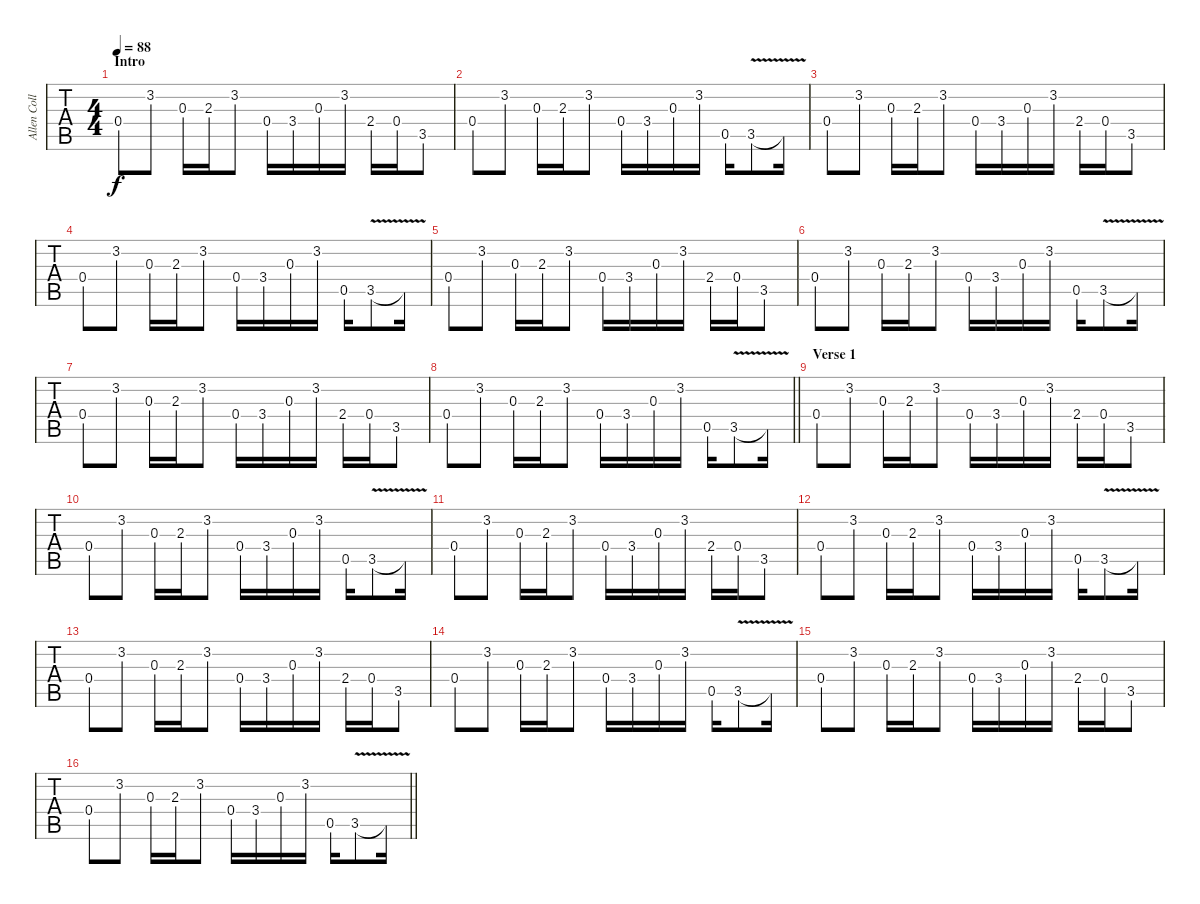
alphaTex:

\track ("Allen Collins -  Clean" "Allen Coll") {instrument electricguitarclean}
\staff {tabs}
\tuning (E4 B3 G3 D3 A2 E2) {hide}
\ts (4 4)
\section ("" "Intro")
\tempo 88
\clef g2
\ks c
0.4.8{dy f instrument electricguitarclean} 3.2.8 0.3.16 2.3.16 3.2.8 0.4.16 3.4.16 0.3.16 3.2.16 2.4.16 0.4.16 3.5.8 |
0.4.8 3.2.8 0.3.16 2.3.16 3.2.8 0.4.16 3.4.16 0.3.16 3.2.16 0.5.16 3.5{v}.8 3.5{t}.16 |
0.4.8 3.2.8 0.3.16 2.3.16 3.2.8 0.4.16 3.4.16 0.3.16 3.2.16 2.4.16 0.4.16 3.5.8 |
0.4.8 3.2.8 0.3.16 2.3.16 3.2.8 0.4.16 3.4.16 0.3.16 3.2.16 0.5.16 3.5{v}.8 3.5{t}.16 |
0.4.8 3.2.8 0.3.16 2.3.16 3.2.8 0.4.16 3.4.16 0.3.16 3.2.16 2.4.16 0.4.16 3.5.8 |
0.4.8 3.2.8 0.3.16 2.3.16 3.2.8 0.4.16 3.4.16 0.3.16 3.2.16 0.5.16 3.5{v}.8 3.5{t}.16 |
0.4.8 3.2.8 0.3.16 2.3.16 3.2.8 0.4.16 3.4.16 0.3.16 3.2.16 2.4.16 0.4.16 3.5.8 |
\barLineRight lightlight
0.4.8 3.2.8 0.3.16 2.3.16 3.2.8 0.4.16 3.4.16 0.3.16 3.2.16 0.5.16 3.5{v}.8 3.5{t}.16 |
\section ("" "Verse 1")
0.4.8 3.2.8 0.3.16 2.3.16 3.2.8 0.4.16 3.4.16 0.3.16 3.2.16 2.4.16 0.4.16 3.5.8 |
0.4.8 3.2.8 0.3.16 2.3.16 3.2.8 0.4.16 3.4.16 0.3.16 3.2.16 0.5.16 3.5{v}.8 3.5{t}.16 |
0.4.8 3.2.8 0.3.16 2.3.16 3.2.8 0.4.16 3.4.16 0.3.16 3.2.16 2.4.16 0.4.16 3.5.8 |
0.4.8 3.2.8 0.3.16 2.3.16 3.2.8 0.4.16 3.4.16 0.3.16 3.2.16 0.5.16 3.5{v}.8 3.5{t}.16 |
0.4.8 3.2.8 0.3.16 2.3.16 3.2.8 0.4.16 3.4.16 0.3.16 3.2.16 2.4.16 0.4.16 3.5.8 |
0.4.8 3.2.8 0.3.16 2.3.16 3.2.8 0.4.16 3.4.16 0.3.16 3.2.16 0.5.16 3.5{v}.8 3.5{t}.16 |
0.4.8 3.2.8 0.3.16 2.3.16 3.2.8 0.4.16 3.4.16 0.3.16 3.2.16 2.4.16 0.4.16 3.5.8 |
\barLineRight lightlight
0.4.8 3.2.8 0.3.16 2.3.16 3.2.8 0.4.16 3.4.16 0.3.16 3.2.16 0.5.16 3.5{v}.8 3.5{t}.16
